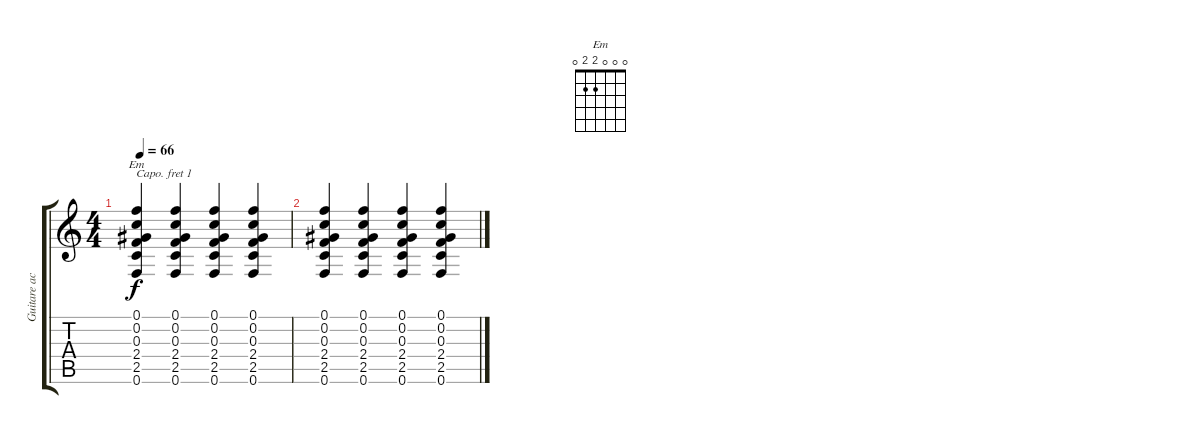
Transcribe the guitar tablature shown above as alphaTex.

\track ("Guitare acoustique" "Guitare ac") {instrument acousticguitarsteel}
\staff {score tabs}
\capo 1
\tuning (E4 B3 G3 D3 A2 E2) {hide}
\chord ("Em" 0 0 0 2 2 0)
\ts (4 4)
\tempo 66
\clef g2
\ks c
(0.1 0.2 0.3 2.4 2.5 0.6).4{ch "Em" dy f} (0.1 0.2 0.3 2.4 2.5 0.6).4 (0.1 0.2 0.3 2.4 2.5 0.6).4 (0.1 0.2 0.3 2.4 2.5 0.6).4 |
(0.1 0.2 0.3 2.4 2.5 0.6).4 (0.1 0.2 0.3 2.4 2.5 0.6).4 (0.1 0.2 0.3 2.4 2.5 0.6).4 (0.1 0.2 0.3 2.4 2.5 0.6).4
